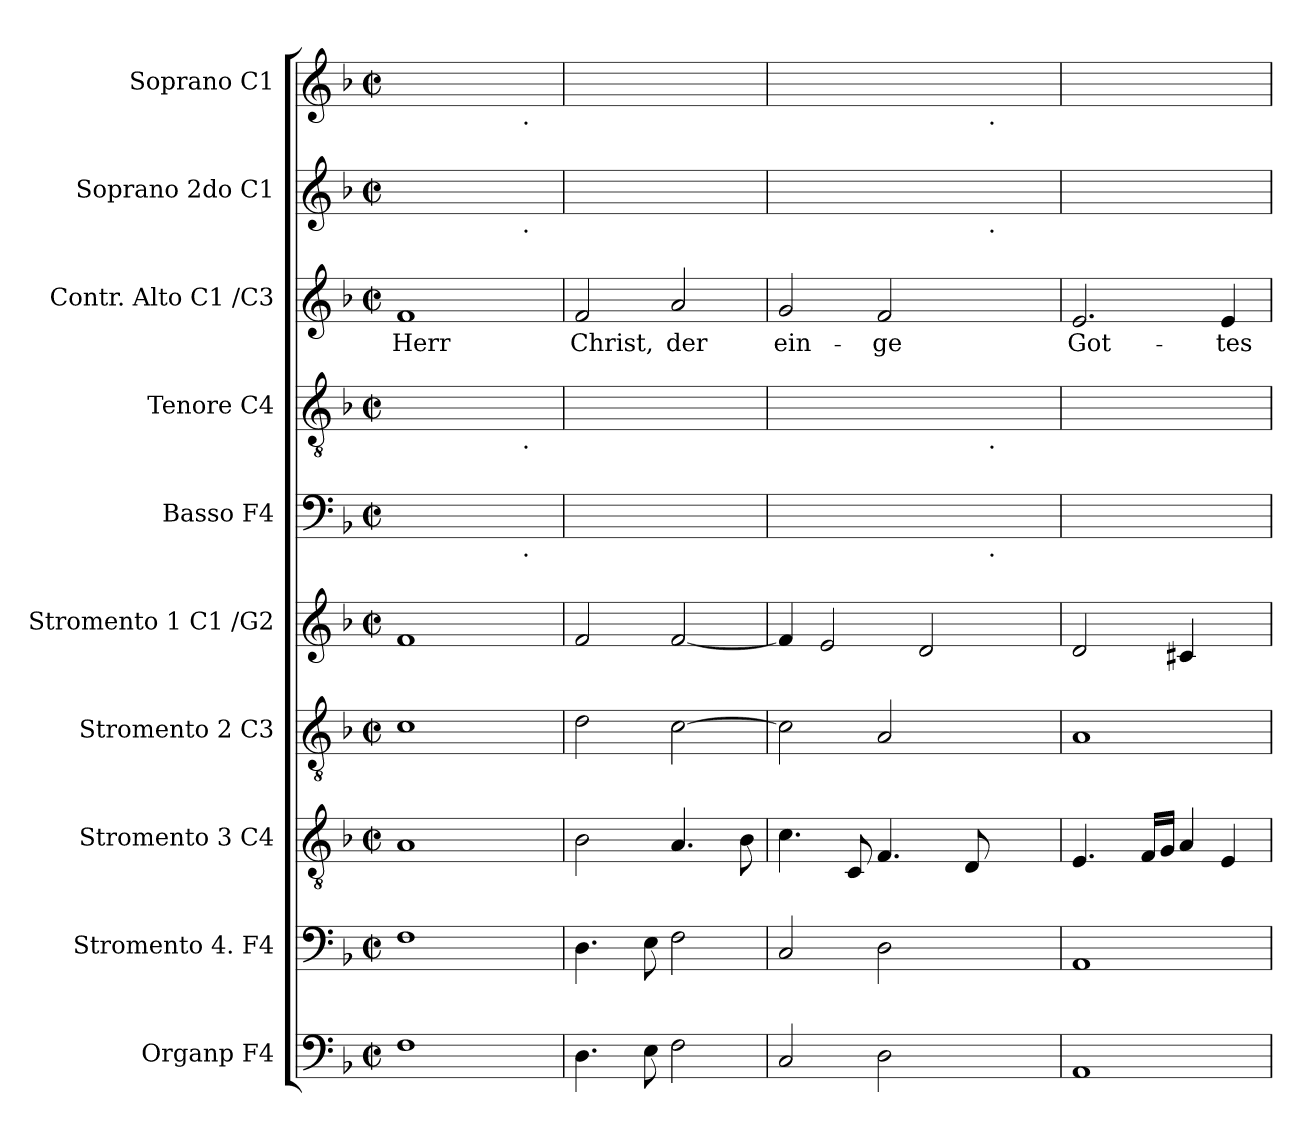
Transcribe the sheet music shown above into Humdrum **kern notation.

**kern	**kern	**kern	**kern	**kern	**kern	**kern	**kern	**text	**kern	**kern
*part10	*part9	*part8	*part7	*part6	*part5	*part4	*part3	*part3	*part2	*part1
*staff10	*staff9	*staff8	*staff7	*staff6	*staff5	*staff4	*staff3	*staff3	*staff2	*staff1
*I"Organp  F4	*I"Stromento 4.  F4	*I"Stromento 3  C4	*I"Stromento 2  C3	*I"Stromento 1  C1 /G2	*I"Basso  F4	*I"Tenore  C4	*I"Contr. Alto  C1 /C3	*	*I"Soprano 2do  C1	*I"Soprano  C1
*clefF4	*clefF4	*clefGv2	*clefGv2	*clefG2	*clefF4	*clefGv2	*clefG2	*	*clefG2	*clefG2
*k[b-]	*k[b-]	*k[b-]	*k[b-]	*k[b-]	*k[b-]	*k[b-]	*k[b-]	*	*k[b-]	*k[b-]
*F:	*F:	*F:	*F:	*F:	*F:	*F:	*F:	*	*F:	*F:
*M2/2	*M2/2	*M2/2	*M2/2	*M2/2	*M2/2	*M2/2	*M2/2	*	*M2/2	*M2/2
*met(c|)	*met(c|)	*met(c|)	*met(c|)	*met(c|)	*met(c|)	*met(c|)	*met(c|)	*	*met(c|)	*met(c|)
=1	=1	=1	=1	=1	=1	=1	=1	=1	=1	=1
!	!	!	!	!	!	!	!	!LO:LY:b	!	!
1F	1F	1A	1c	1f	4ryy	4ryy	1f	Herr	4ryy	4ryy
.	.	.	.	.	4ryy	4ryy	.	.	4ryy	4ryy
.	.	.	.	.	4ryy	4ryy	.	.	4ryy	4ryy
!	!	!	!	!	!	!	!	!	!	!LO:TX:b:t=.
!	!	!	!	!	!	!	!	!	!LO:TX:b:t=.	!
!	!	!	!	!	!	!LO:TX:b:t=.	!	!	!	!
!	!	!	!	!	!LO:TX:b:t=.	!	!	!	!	!
.	.	.	.	.	4ryy	4ryy	.	.	4ryy	4ryy
=2	=2	=2	=2	=2	=2	=2	=2	=2	=2	=2
!	!	!	!	!	!	!	!	!LO:LY:b	!	!
4.D\	4.D\	2B-\	2d\	2f/	4ryy	4ryy	2f/	Christ,	4ryy	4ryy
.	.	.	.	.	4ryy	4ryy	.	.	4ryy	4ryy
8E\	8E\	.	.	.	.	.	.	.	.	.
!	!	!	!	!	!	!	!	!LO:LY:b	!	!
2F\	2F\	4.A/	[2c\	[2f/	4ryy	4ryy	2a/	der	4ryy	4ryy
.	.	.	.	.	4ryy	4ryy	.	.	4ryy	4ryy
.	.	8B-\	.	.	.	.	.	.	.	.
=3	=3	=3	=3	=3	=3	=3	=3	=3	=3	=3
!	!	!	!	!	!	!	!	!LO:LY:b	!	!
2C/	2C/	4.c\	2c\]	4f/]	4ryy	4ryy	2g/	ein-	4ryy	4ryy
.	.	.	.	2e/	4ryy	4ryy	.	.	4ryy	4ryy
.	.	8C/	.	.	.	.	.	.	.	.
!	!	!	!	!	!	!	!	!LO:LY:b	!	!
2D\	2D\	4.F/	2A/	.	4ryy	4ryy	2f/	-ge	4ryy	4ryy
.	.	.	.	2d/	32ryy	32ryy	.	.	32ryy	32ryy
.	.	.	.	.	32ryy	32ryy	.	.	32ryy	32ryy
.	.	.	.	.	32ryy	32ryy	.	.	32ryy	32ryy
.	.	.	.	.	32ryy	32ryy	.	.	32ryy	32ryy
.	.	8D/	.	.	32ryy	32ryy	.	.	32ryy	32ryy
.	.	.	.	.	32ryy	32ryy	.	.	32ryy	32ryy
!	!	!	!	!	!	!	!	!	!	!LO:TX:b:t=.
!	!	!	!	!	!	!	!	!	!LO:TX:b:t=.	!
!	!	!	!	!	!	!LO:TX:b:t=.	!	!	!	!
!	!	!	!	!	!LO:TX:b:t=.	!	!	!	!	!
.	.	.	.	.	32ryy	32ryy	.	.	32ryy	32ryy
.	.	.	.	.	4ryy	4ryy	.	.	4ryy	4ryy
4ryy	4ryy	4ryy	4ryy	.	.	.	4ryy	.	.	.
.	.	.	.	.	32ryy	32ryy	.	.	32ryy	32ryy
=4	=4	=4	=4	=4	=4	=4	=4	=4	=4	=4
!	!	!	!	!	!	!	!	!LO:LY:b	!	!
1AA	1AA	4.E/	1A	2d/	4ryy	4ryy	2.e/	Got-	4ryy	4ryy
.	.	.	.	.	4ryy	4ryy	.	.	4ryy	4ryy
.	.	16F/LL	.	.	.	.	.	.	.	.
.	.	16G/JJ	.	.	.	.	.	.	.	.
.	.	4A/	.	4c#X/	4ryy	4ryy	.	.	4ryy	4ryy
!	!	!	!	!	!	!	!	!LO:LY:b	!	!
.	.	4E/	.	4ryy	32ryy	32ryy	4e/	-tes	32ryy	32ryy
.	.	.	.	.	8..ryy	8..ryy	.	.	8..ryy	8..ryy
=	=	=	=	=	=	=	=	=	=	=
*-	*-	*-	*-	*-	*-	*-	*-	*-	*-	*-
